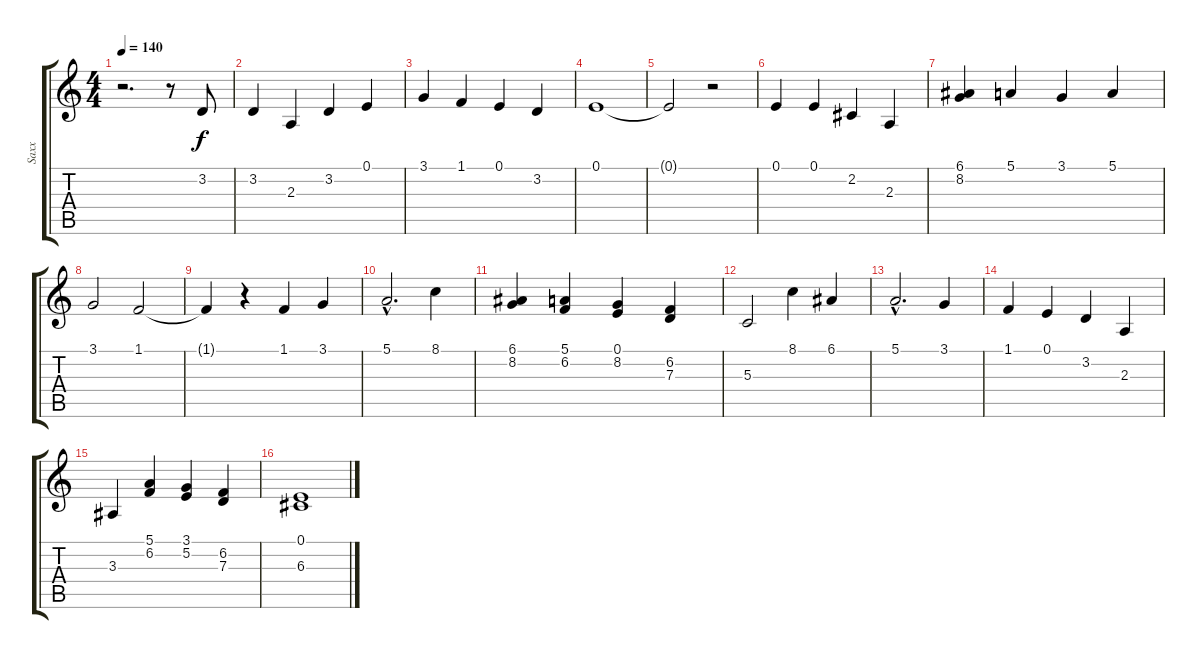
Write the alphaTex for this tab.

\track ("Saxx" "Saxx") {instrument altosax}
\staff {score tabs}
\tuning (E4 B3 G3 D3 A2 E2) {hide}
\ts (4 4)
\tempo 140
\clef g2
\ks c
r.2{d dy f} r.8 3.2.8 |
3.2.4 2.3.4 3.2.4 0.1.4 |
3.1.4 1.1.4 0.1.4 3.2.4 |
0.1.1 |
0.1{t}.2 r.2 |
0.1.4 0.1.4 2.2.4 2.3.4 |
(6.1 8.2).4 5.1.4 3.1.4 5.1.4 |
3.1.2 1.1.2 |
1.1{t}.4 r.4 1.1.4 3.1.4 |
5.1{hac}.2{d} 8.1.4 |
(6.1 8.2).4 (5.1 6.2).4 (0.1 8.2).4 (6.2 7.3).4 |
5.3.2 8.1.4 6.1.4 |
5.1{hac}.2{d} 3.1.4 |
1.1.4 0.1.4 3.2.4 2.3.4 |
3.3.4 (5.1 6.2).4 (3.1 5.2).4 (6.2 7.3).4 |
(0.1 6.3).1
